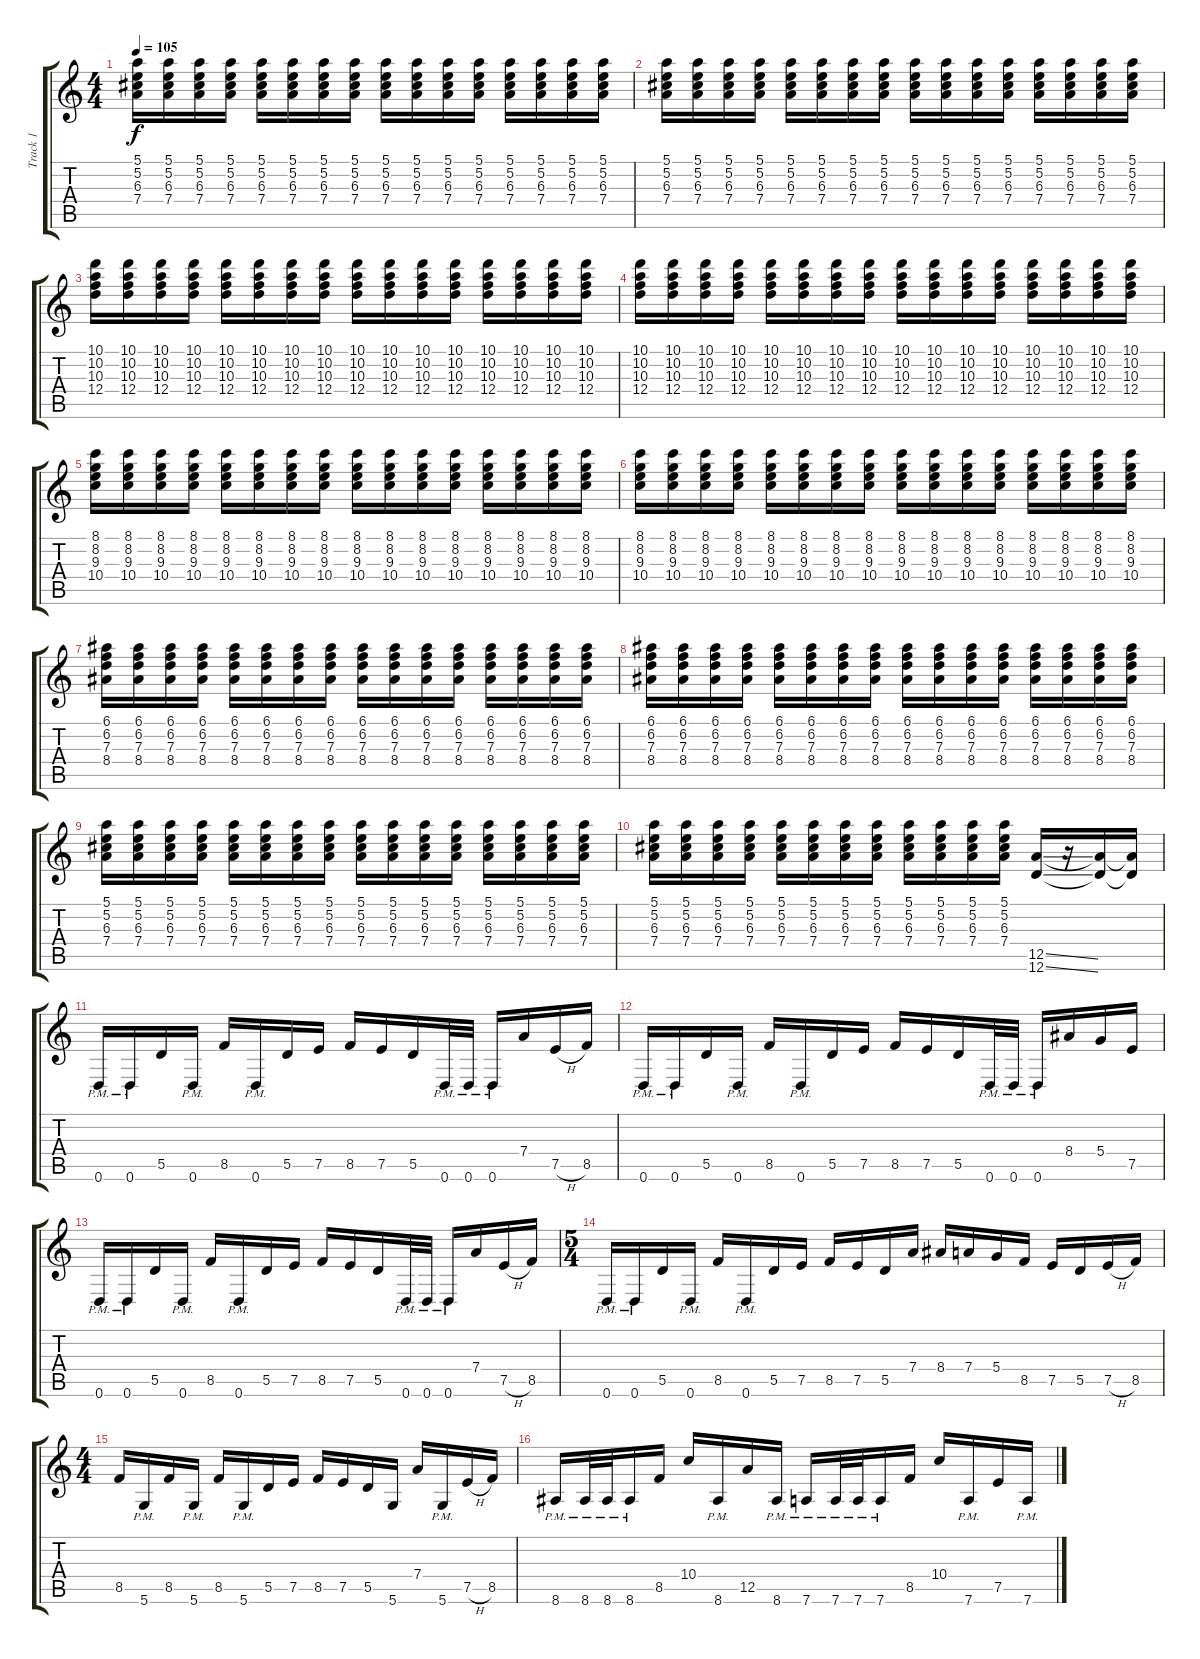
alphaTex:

\track ("Track 1" "Track 1") {instrument distortionguitar}
\staff {score tabs}
\tuning (E4 B3 G3 D3 A2 D2) {hide}
\ts (4 4)
\tempo 105
\clef g2
\ks c
(5.1 5.2 6.3 7.4).16{dy f} (5.1 5.2 6.3 7.4).16 (5.1 5.2 6.3 7.4).16 (5.1 5.2 6.3 7.4).16 (5.1 5.2 6.3 7.4).16 (5.1 5.2 6.3 7.4).16 (5.1 5.2 6.3 7.4).16 (5.1 5.2 6.3 7.4).16 (5.1 5.2 6.3 7.4).16 (5.1 5.2 6.3 7.4).16 (5.1 5.2 6.3 7.4).16 (5.1 5.2 6.3 7.4).16 (5.1 5.2 6.3 7.4).16 (5.1 5.2 6.3 7.4).16 (5.1 5.2 6.3 7.4).16 (5.1 5.2 6.3 7.4).16 |
(5.1 5.2 6.3 7.4).16 (5.1 5.2 6.3 7.4).16 (5.1 5.2 6.3 7.4).16 (5.1 5.2 6.3 7.4).16 (5.1 5.2 6.3 7.4).16 (5.1 5.2 6.3 7.4).16 (5.1 5.2 6.3 7.4).16 (5.1 5.2 6.3 7.4).16 (5.1 5.2 6.3 7.4).16 (5.1 5.2 6.3 7.4).16 (5.1 5.2 6.3 7.4).16 (5.1 5.2 6.3 7.4).16 (5.1 5.2 6.3 7.4).16 (5.1 5.2 6.3 7.4).16 (5.1 5.2 6.3 7.4).16 (5.1 5.2 6.3 7.4).16 |
(10.1 10.2 10.3 12.4).16 (10.1 10.2 10.3 12.4).16 (10.1 10.2 10.3 12.4).16 (10.1 10.2 10.3 12.4).16 (10.1 10.2 10.3 12.4).16 (10.1 10.2 10.3 12.4).16 (10.1 10.2 10.3 12.4).16 (10.1 10.2 10.3 12.4).16 (10.1 10.2 10.3 12.4).16 (10.1 10.2 10.3 12.4).16 (10.1 10.2 10.3 12.4).16 (10.1 10.2 10.3 12.4).16 (10.1 10.2 10.3 12.4).16 (10.1 10.2 10.3 12.4).16 (10.1 10.2 10.3 12.4).16 (10.1 10.2 10.3 12.4).16 |
(10.1 10.2 10.3 12.4).16 (10.1 10.2 10.3 12.4).16 (10.1 10.2 10.3 12.4).16 (10.1 10.2 10.3 12.4).16 (10.1 10.2 10.3 12.4).16 (10.1 10.2 10.3 12.4).16 (10.1 10.2 10.3 12.4).16 (10.1 10.2 10.3 12.4).16 (10.1 10.2 10.3 12.4).16 (10.1 10.2 10.3 12.4).16 (10.1 10.2 10.3 12.4).16 (10.1 10.2 10.3 12.4).16 (10.1 10.2 10.3 12.4).16 (10.1 10.2 10.3 12.4).16 (10.1 10.2 10.3 12.4).16 (10.1 10.2 10.3 12.4).16 |
(8.1 8.2 9.3 10.4).16 (8.1 8.2 9.3 10.4).16 (8.1 8.2 9.3 10.4).16 (8.1 8.2 9.3 10.4).16 (8.1 8.2 9.3 10.4).16 (8.1 8.2 9.3 10.4).16 (8.1 8.2 9.3 10.4).16 (8.1 8.2 9.3 10.4).16 (8.1 8.2 9.3 10.4).16 (8.1 8.2 9.3 10.4).16 (8.1 8.2 9.3 10.4).16 (8.1 8.2 9.3 10.4).16 (8.1 8.2 9.3 10.4).16 (8.1 8.2 9.3 10.4).16 (8.1 8.2 9.3 10.4).16 (8.1 8.2 9.3 10.4).16 |
(8.1 8.2 9.3 10.4).16 (8.1 8.2 9.3 10.4).16 (8.1 8.2 9.3 10.4).16 (8.1 8.2 9.3 10.4).16 (8.1 8.2 9.3 10.4).16 (8.1 8.2 9.3 10.4).16 (8.1 8.2 9.3 10.4).16 (8.1 8.2 9.3 10.4).16 (8.1 8.2 9.3 10.4).16 (8.1 8.2 9.3 10.4).16 (8.1 8.2 9.3 10.4).16 (8.1 8.2 9.3 10.4).16 (8.1 8.2 9.3 10.4).16 (8.1 8.2 9.3 10.4).16 (8.1 8.2 9.3 10.4).16 (8.1 8.2 9.3 10.4).16 |
(6.1 6.2 7.3 8.4).16 (6.1 6.2 7.3 8.4).16 (6.1 6.2 7.3 8.4).16 (6.1 6.2 7.3 8.4).16 (6.1 6.2 7.3 8.4).16 (6.1 6.2 7.3 8.4).16 (6.1 6.2 7.3 8.4).16 (6.1 6.2 7.3 8.4).16 (6.1 6.2 7.3 8.4).16 (6.1 6.2 7.3 8.4).16 (6.1 6.2 7.3 8.4).16 (6.1 6.2 7.3 8.4).16 (6.1 6.2 7.3 8.4).16 (6.1 6.2 7.3 8.4).16 (6.1 6.2 7.3 8.4).16 (6.1 6.2 7.3 8.4).16 |
(6.1 6.2 7.3 8.4).16 (6.1 6.2 7.3 8.4).16 (6.1 6.2 7.3 8.4).16 (6.1 6.2 7.3 8.4).16 (6.1 6.2 7.3 8.4).16 (6.1 6.2 7.3 8.4).16 (6.1 6.2 7.3 8.4).16 (6.1 6.2 7.3 8.4).16 (6.1 6.2 7.3 8.4).16 (6.1 6.2 7.3 8.4).16 (6.1 6.2 7.3 8.4).16 (6.1 6.2 7.3 8.4).16 (6.1 6.2 7.3 8.4).16 (6.1 6.2 7.3 8.4).16 (6.1 6.2 7.3 8.4).16 (6.1 6.2 7.3 8.4).16 |
(5.1 5.2 6.3 7.4).16 (5.1 5.2 6.3 7.4).16 (5.1 5.2 6.3 7.4).16 (5.1 5.2 6.3 7.4).16 (5.1 5.2 6.3 7.4).16 (5.1 5.2 6.3 7.4).16 (5.1 5.2 6.3 7.4).16 (5.1 5.2 6.3 7.4).16 (5.1 5.2 6.3 7.4).16 (5.1 5.2 6.3 7.4).16 (5.1 5.2 6.3 7.4).16 (5.1 5.2 6.3 7.4).16 (5.1 5.2 6.3 7.4).16 (5.1 5.2 6.3 7.4).16 (5.1 5.2 6.3 7.4).16 (5.1 5.2 6.3 7.4).16 |
(5.1 5.2 6.3 7.4).16 (5.1 5.2 6.3 7.4).16 (5.1 5.2 6.3 7.4).16 (5.1 5.2 6.3 7.4).16 (5.1 5.2 6.3 7.4).16 (5.1 5.2 6.3 7.4).16 (5.1 5.2 6.3 7.4).16 (5.1 5.2 6.3 7.4).16 (5.1 5.2 6.3 7.4).16 (5.1 5.2 6.3 7.4).16 (5.1 5.2 6.3 7.4).16 (5.1 5.2 6.3 7.4).16 (12.5{ss} 12.6{ss}).16 r.16 (12.5{t} 12.6{t}).16 (12.5{t} 12.6{t}).16 |
0.6{pm}.16 0.6{pm}.16 5.5.16 0.6{pm}.16 8.5.16 0.6{pm}.16 5.5.16 7.5.16 8.5.16 7.5.16 5.5.16 0.6{pm}.32 0.6{pm}.32 0.6{pm}.16 7.4.16 7.5{h}.16 8.5.16 |
0.6{pm}.16 0.6{pm}.16 5.5.16 0.6{pm}.16 8.5.16 0.6{pm}.16 5.5.16 7.5.16 8.5.16 7.5.16 5.5.16 0.6{pm}.32 0.6{pm}.32 0.6{pm}.16 8.4.16 5.4.16 7.5.16 |
0.6{pm}.16 0.6{pm}.16 5.5.16 0.6{pm}.16 8.5.16 0.6{pm}.16 5.5.16 7.5.16 8.5.16 7.5.16 5.5.16 0.6{pm}.32 0.6{pm}.32 0.6{pm}.16 7.4.16 7.5{h}.16 8.5.16 |
\ts (5 4)
0.6{pm}.16 0.6{pm}.16 5.5.16 0.6{pm}.16 8.5.16 0.6{pm}.16 5.5.16 7.5.16 8.5.16 7.5.16 5.5.16 7.4.16 8.4.16 7.4.16 5.4.16 8.5.16 7.5.16 5.5.16 7.5{h}.16 8.5.16 |
\ts (4 4)
8.5.16 5.6{pm}.16 8.5.16 5.6{pm}.16 8.5.16 5.6{pm}.16 5.5.16 7.5.16 8.5.16 7.5.16 5.5.16 5.6.16 7.4.16 5.6{pm}.16 7.5{h}.16 8.5.16 |
8.6{pm}.16 8.6{pm}.32 8.6{pm}.32 8.6{pm}.16 8.5.16 10.4.16 8.6{pm}.16 12.5.16 8.6{pm}.16 7.6{pm}.16 7.6{pm}.32 7.6{pm}.32 7.6{pm}.16 8.5.16 10.4.16 7.6{pm}.16 7.5.16 7.6{pm}.16
